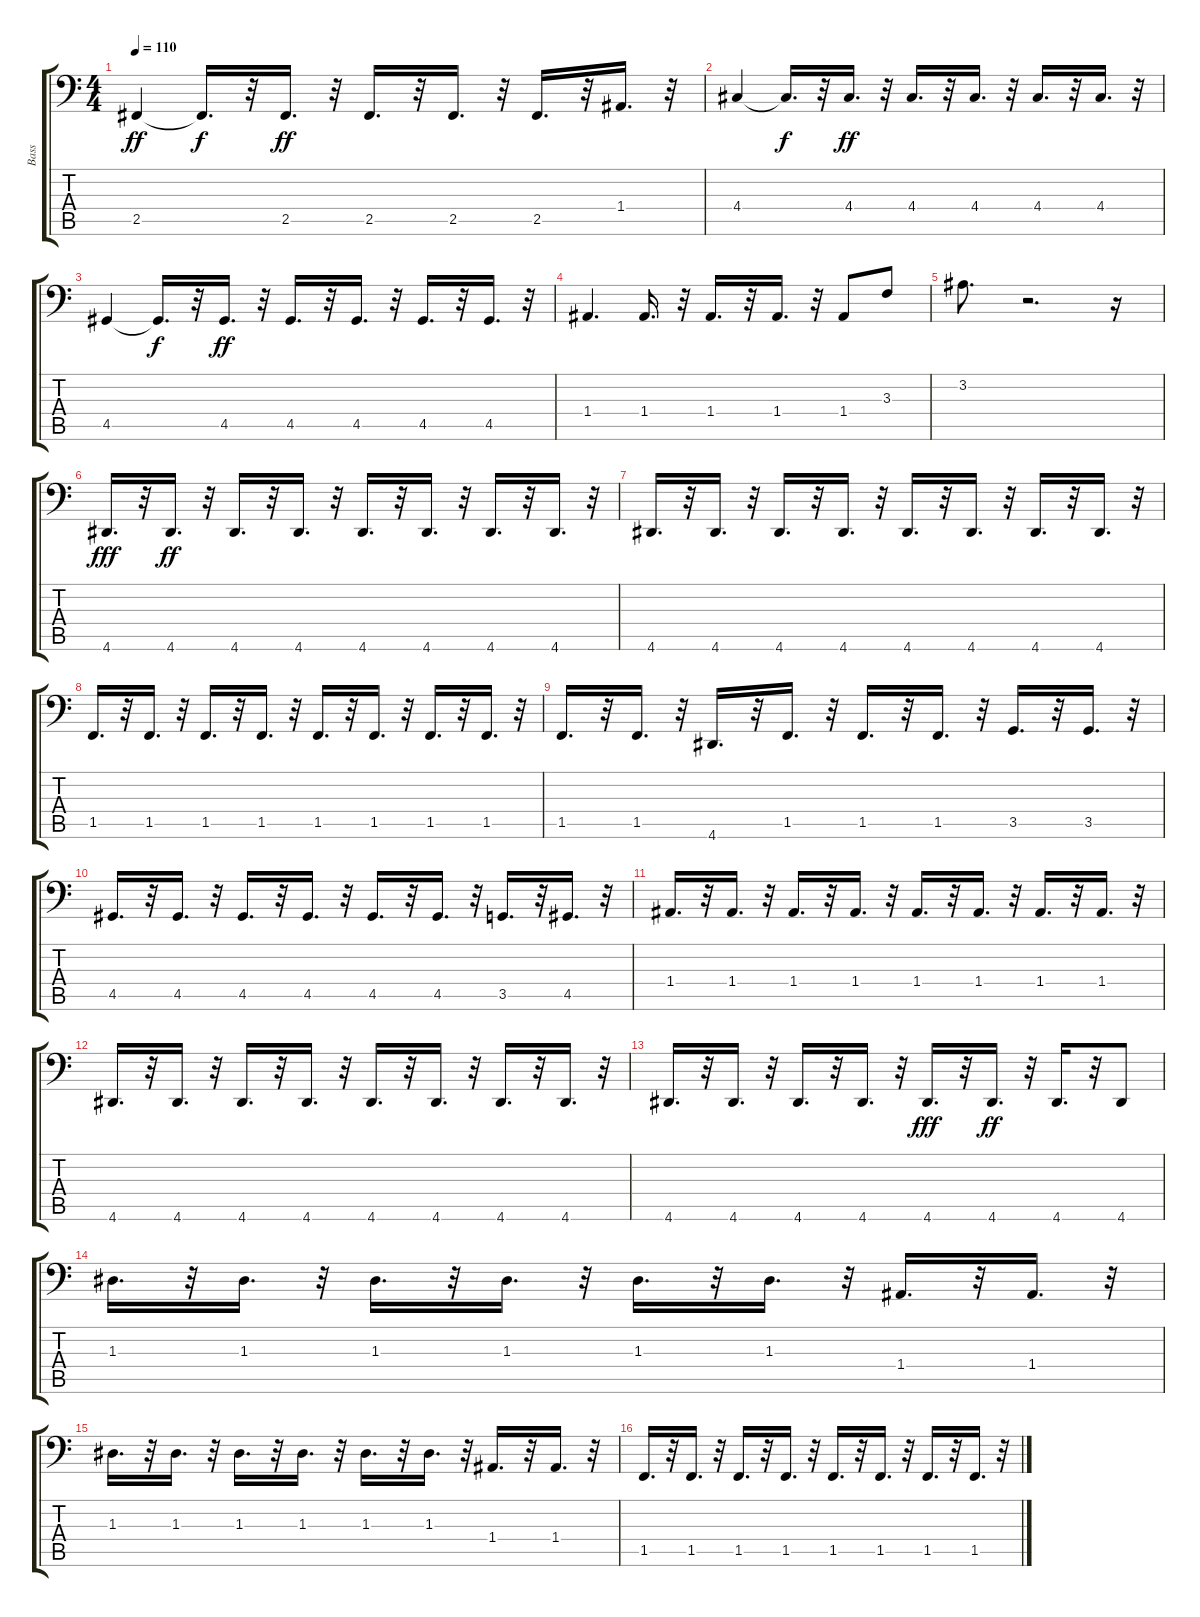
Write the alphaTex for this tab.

\track ("Bass" "Bass") {instrument electricbassfinger}
\staff {score tabs}
\tuning (C3 G2 D2 A1 E1 B0) {hide}
\ts (4 4)
\tempo 110
\clef f4
\ks c
2.5.4{dy ff} 2.5{t}.16{d dy f} r.32 2.5.16{d dy ff} r.32 2.5.16{d} r.32 2.5.16{d} r.32 2.5.16{d} r.32 1.4.16{d} r.32 |
4.4.4 4.4{t}.16{d dy f} r.32 4.4.16{d dy ff} r.32 4.4.16{d} r.32 4.4.16{d} r.32 4.4.16{d} r.32 4.4.16{d} r.32 |
4.5.4 4.5{t}.16{d dy f} r.32 4.5.16{d dy ff} r.32 4.5.16{d} r.32 4.5.16{d} r.32 4.5.16{d} r.32 4.5.16{d} r.32 |
1.4.4{d} 1.4.16{d} r.32 1.4.16{d} r.32 1.4.16{d} r.32 1.4.8 3.3.8 |
3.2.8{d} r.2{d} r.16 |
4.6.16{d dy fff} r.32 4.6.16{d dy ff} r.32 4.6.16{d} r.32 4.6.16{d} r.32 4.6.16{d} r.32 4.6.16{d} r.32 4.6.16{d} r.32 4.6.16{d} r.32 |
4.6.16{d} r.32 4.6.16{d} r.32 4.6.16{d} r.32 4.6.16{d} r.32 4.6.16{d} r.32 4.6.16{d} r.32 4.6.16{d} r.32 4.6.16{d} r.32 |
1.5.16{d} r.32 1.5.16{d} r.32 1.5.16{d} r.32 1.5.16{d} r.32 1.5.16{d} r.32 1.5.16{d} r.32 1.5.16{d} r.32 1.5.16{d} r.32 |
1.5.16{d} r.32 1.5.16{d} r.32 4.6.16{d} r.32 1.5.16{d} r.32 1.5.16{d} r.32 1.5.16{d} r.32 3.5.16{d} r.32 3.5.16{d} r.32 |
4.5.16{d} r.32 4.5.16{d} r.32 4.5.16{d} r.32 4.5.16{d} r.32 4.5.16{d} r.32 4.5.16{d} r.32 3.5.16{d} r.32 4.5.16{d} r.32 |
1.4.16{d} r.32 1.4.16{d} r.32 1.4.16{d} r.32 1.4.16{d} r.32 1.4.16{d} r.32 1.4.16{d} r.32 1.4.16{d} r.32 1.4.16{d} r.32 |
4.6.16{d} r.32 4.6.16{d} r.32 4.6.16{d} r.32 4.6.16{d} r.32 4.6.16{d} r.32 4.6.16{d} r.32 4.6.16{d} r.32 4.6.16{d} r.32 |
4.6.16{d} r.32 4.6.16{d} r.32 4.6.16{d} r.32 4.6.16{d} r.32 4.6.16{d dy fff} r.32 4.6.16{d dy ff} r.32 4.6.16{d} r.32 4.6.8 |
1.3.16{d} r.32 1.3.16{d} r.32 1.3.16{d} r.32 1.3.16{d} r.32 1.3.16{d} r.32 1.3.16{d} r.32 1.4.16{d} r.32 1.4.16{d} r.32 |
1.3.16{d} r.32 1.3.16{d} r.32 1.3.16{d} r.32 1.3.16{d} r.32 1.3.16{d} r.32 1.3.16{d} r.32 1.4.16{d} r.32 1.4.16{d} r.32 |
1.5.16{d} r.32 1.5.16{d} r.32 1.5.16{d} r.32 1.5.16{d} r.32 1.5.16{d} r.32 1.5.16{d} r.32 1.5.16{d} r.32 1.5.16{d} r.32
